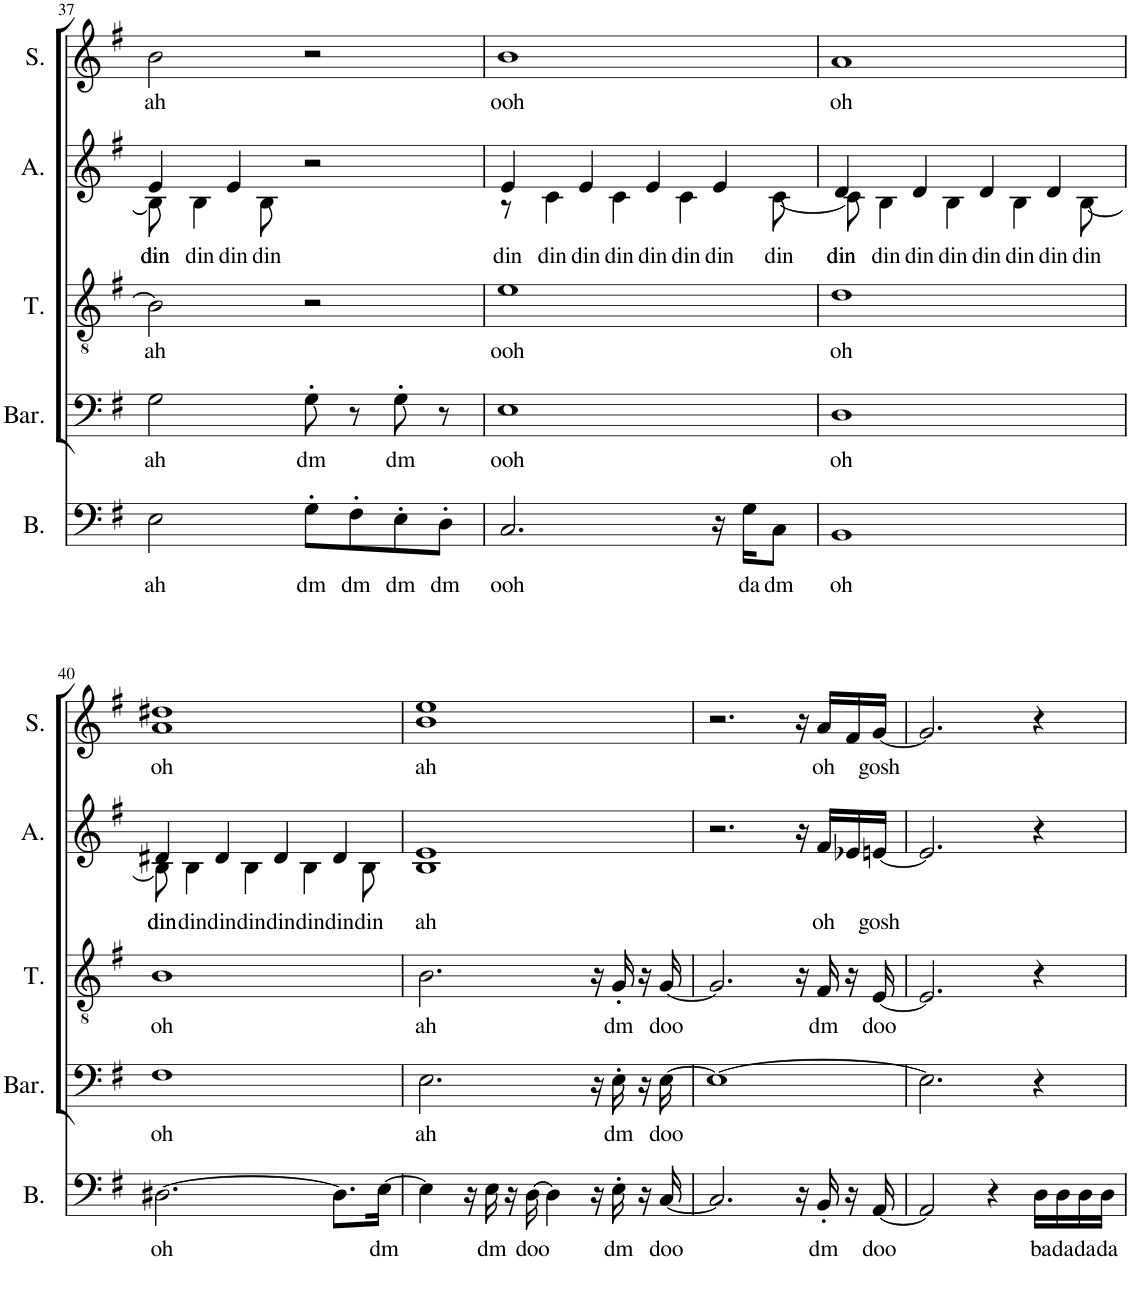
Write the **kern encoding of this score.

**kern	**text	**kern	**text	**kern	**text	**kern	**text	**kern	**text
*part5	*part5	*part4	*part4	*part3	*part3	*part2	*part2	*part1	*part1
*staff5	*staff5	*staff4	*staff4	*staff3	*staff3	*staff2	*staff2	*staff1	*staff1
*I"Bass	*	*I"Baritone	*	*I"Tenor	*	*I"Alto	*	*I"Soprano	*
*I'B.	*	*I'Bar.	*	*I'T.	*	*I'A.	*	*I'S.	*
!!LO:PB:g=z
*clefF4	*	*clefF4	*	*clefGv2	*	*clefG2	*	*clefG2	*
*k[f#]	*	*k[f#]	*	*k[f#]	*	*k[f#]	*	*k[f#]	*
*M4/4	*	*M4/4	*	*M4/4	*	*M4/4	*	*M4/4	*
=37	=37	=37	=37	=37	=37	=37	=37	=37	=37
!	!LO:LY:b	!	!LO:LY:b	!	!LO:LY:b	!	!LO:LY:b	!	!
*	*	*	*	*	*	*^	*	*	*
!	!	!	!	!	!	!	!	!LO:LY:b	!	!LO:LY:b
2E\	ah	2G\	ah	2B\]	ah	4e/	8B\]	din	2b\	ah
!	!	!	!	!	!	!	!	!LO:LY:b	!	!
.	.	.	.	.	.	.	4B\	din	.	.
!	!	!	!	!	!	!	!	!LO:LY:b	!	!
.	.	.	.	.	.	4e/	.	din	.	.
!	!	!	!	!	!	!	!	!LO:LY:b	!	!
.	.	.	.	.	.	.	8B\	din	.	.
!	!LO:LY:b	!	!LO:LY:b	!	!	!	!	!	!	!
8G'\L	dm	8G'\	dm	2r	.	2r	2ryy	.	2r	.
!	!LO:LY:b	!	!	!	!	!	!	!	!	!
8F#'\	dm	8r	.	.	.	.	.	.	.	.
!	!LO:LY:b	!	!LO:LY:b	!	!	!	!	!	!	!
8E'\	dm	8G'\	dm	.	.	.	.	.	.	.
!	!LO:LY:b	!	!	!	!	!	!	!	!	!
8D'\J	dm	8r	.	.	.	.	.	.	.	.
=38	=38	=38	=38	=38	=38	=38	=38	=38	=38	=38
!	!LO:LY:b	!	!LO:LY:b	!	!LO:LY:b	!	!	!LO:LY:b	!	!LO:LY:b
2.C/	ooh	1E	ooh	1e	ooh	4e/	8r	din	1b	ooh
!	!	!	!	!	!	!	!	!LO:LY:b	!	!
.	.	.	.	.	.	.	4c\	din	.	.
!	!	!	!	!	!	!	!	!LO:LY:b	!	!
.	.	.	.	.	.	4e/	.	din	.	.
!	!	!	!	!	!	!	!	!LO:LY:b	!	!
.	.	.	.	.	.	.	4c\	din	.	.
!	!	!	!	!	!	!	!	!LO:LY:b	!	!
.	.	.	.	.	.	4e/	.	din	.	.
!	!	!	!	!	!	!	!	!LO:LY:b	!	!
.	.	.	.	.	.	.	4c\	din	.	.
!	!	!	!	!	!	!	!	!LO:LY:b	!	!
16r	.	.	.	.	.	4e/	.	din	.	.
!	!LO:LY:b	!	!	!	!	!	!	!	!	!
16G\KL	da	.	.	.	.	.	.	.	.	.
!	!LO:LY:b	!	!	!	!	!	!	!LO:LY:b	!	!
8C\J	dm	.	.	.	.	.	[8c\	din	.	.
=39	=39	=39	=39	=39	=39	=39	=39	=39	=39	=39
!	!LO:LY:b	!	!LO:LY:b	!	!LO:LY:b	!	!	!LO:LY:b	!	!
!	!	!	!	!	!	!	!	!LO:LY:b	!	!LO:LY:b
1BB	oh	1D	oh	1d	oh	4d/	8c\]	din	1a	oh
!	!	!	!	!	!	!	!	!LO:LY:b	!	!
.	.	.	.	.	.	.	4B\	din	.	.
!	!	!	!	!	!	!	!	!LO:LY:b	!	!
.	.	.	.	.	.	4d/	.	din	.	.
!	!	!	!	!	!	!	!	!LO:LY:b	!	!
.	.	.	.	.	.	.	4B\	din	.	.
!	!	!	!	!	!	!	!	!LO:LY:b	!	!
.	.	.	.	.	.	4d/	.	din	.	.
!	!	!	!	!	!	!	!	!LO:LY:b	!	!
.	.	.	.	.	.	.	4B\	din	.	.
!	!	!	!	!	!	!	!	!LO:LY:b	!	!
.	.	.	.	.	.	4d/	.	din	.	.
!	!	!	!	!	!	!	!	!LO:LY:b	!	!
.	.	.	.	.	.	.	[8B\	din	.	.
!!LO:LB:g=z
=40	=40	=40	=40	=40	=40	=40	=40	=40	=40	=40
!	!LO:LY:b	!	!LO:LY:b	!	!LO:LY:b	!	!	!LO:LY:b	!	!
!	!	!	!	!	!	!	!	!LO:LY:b	!	!LO:LY:b
[2.D#X\	oh	1F#	oh	1B	oh	4d#X/	8B\]	din	1a 1dd#X	oh
!	!	!	!	!	!	!	!	!LO:LY:b	!	!
.	.	.	.	.	.	.	4B\	din	.	.
!	!	!	!	!	!	!	!	!LO:LY:b	!	!
.	.	.	.	.	.	4d#/	.	din	.	.
!	!	!	!	!	!	!	!	!LO:LY:b	!	!
.	.	.	.	.	.	.	4B\	din	.	.
!	!	!	!	!	!	!	!	!LO:LY:b	!	!
.	.	.	.	.	.	4d#/	.	din	.	.
!	!	!	!	!	!	!	!	!LO:LY:b	!	!
.	.	.	.	.	.	.	4B\	din	.	.
!	!	!	!	!	!	!	!	!LO:LY:b	!	!
8.D#\L]	.	.	.	.	.	4d#/	.	din	.	.
!	!	!	!	!	!	!	!	!LO:LY:b	!	!
.	.	.	.	.	.	.	8B\	din	.	.
!	!LO:LY:b	!	!	!	!	!	!	!	!	!
[16E\Jk	dm	.	.	.	.	.	.	.	.	.
=41	=41	=41	=41	=41	=41	=41	=41	=41	=41	=41
!	!	!	!LO:LY:b	!	!LO:LY:b	!	!	!LO:LY:b	!	!LO:LY:b
4E\]	.	2.E\	ah	2.B\	ah	1e	1B	ah	1b 1ee	ah
16r	.	.	.	.	.	.	.	.	.	.
!	!LO:LY:b	!	!	!	!	!	!	!	!	!
16E\	dm	.	.	.	.	.	.	.	.	.
16r	.	.	.	.	.	.	.	.	.	.
!	!LO:LY:b	!	!	!	!	!	!	!	!	!
[16D\	doo	.	.	.	.	.	.	.	.	.
4D\]	.	.	.	.	.	.	.	.	.	.
16r	.	16r	.	16r	.	.	.	.	.	.
!	!LO:LY:b	!	!LO:LY:b	!	!LO:LY:b	!	!	!	!	!
16E'\	dm	16E'\	dm	16G'/	dm	.	.	.	.	.
16r	.	16r	.	16r	.	.	.	.	.	.
!	!LO:LY:b	!	!LO:LY:b	!	!LO:LY:b	!	!	!	!	!
[16C/	doo	[16E\	doo	[16G/	doo	.	.	.	.	.
*	*	*	*	*	*	*v	*v	*	*	*
=42	=42	=42	=42	=42	=42	=42	=42	=42	=42
2.C/]	.	1E_	.	2.G/]	.	2.r	.	2.r	.
16r	.	.	.	16r	.	16r	.	16r	.
!	!LO:LY:b	!	!	!	!LO:LY:b	!	!LO:LY:b	!	!LO:LY:b
16BB'/	dm	.	.	16F#/	dm	16f#/LL	oh	16a/LL	oh
16r	.	.	.	16r	.	16e-X/	.	16f#/	.
!	!LO:LY:b	!	!	!	!LO:LY:b	!	!LO:LY:b	!	!LO:LY:b
[16AA/	doo	.	.	[16E/	doo	[16en/JJ	gosh	[16g/JJ	gosh
=43	=43	=43	=43	=43	=43	=43	=43	=43	=43
2AA/]	.	2.E\]	.	2.E/]	.	2.e/]	.	2.g/]	.
4r	.	.	.	.	.	.	.	.	.
!	!LO:LY:b	!	!	!	!	!	!	!	!
16D\LL	ba	4r	.	4r	.	4r	.	4r	.
!	!LO:LY:b	!	!	!	!	!	!	!	!
16D\	da	.	.	.	.	.	.	.	.
!	!LO:LY:b	!	!	!	!	!	!	!	!
16D\	da	.	.	.	.	.	.	.	.
!	!LO:LY:b	!	!	!	!	!	!	!	!
16D\JJ	da	.	.	.	.	.	.	.	.
=	=	=	=	=	=	=	=	=	=
*-	*-	*-	*-	*-	*-	*-	*-	*-	*-
